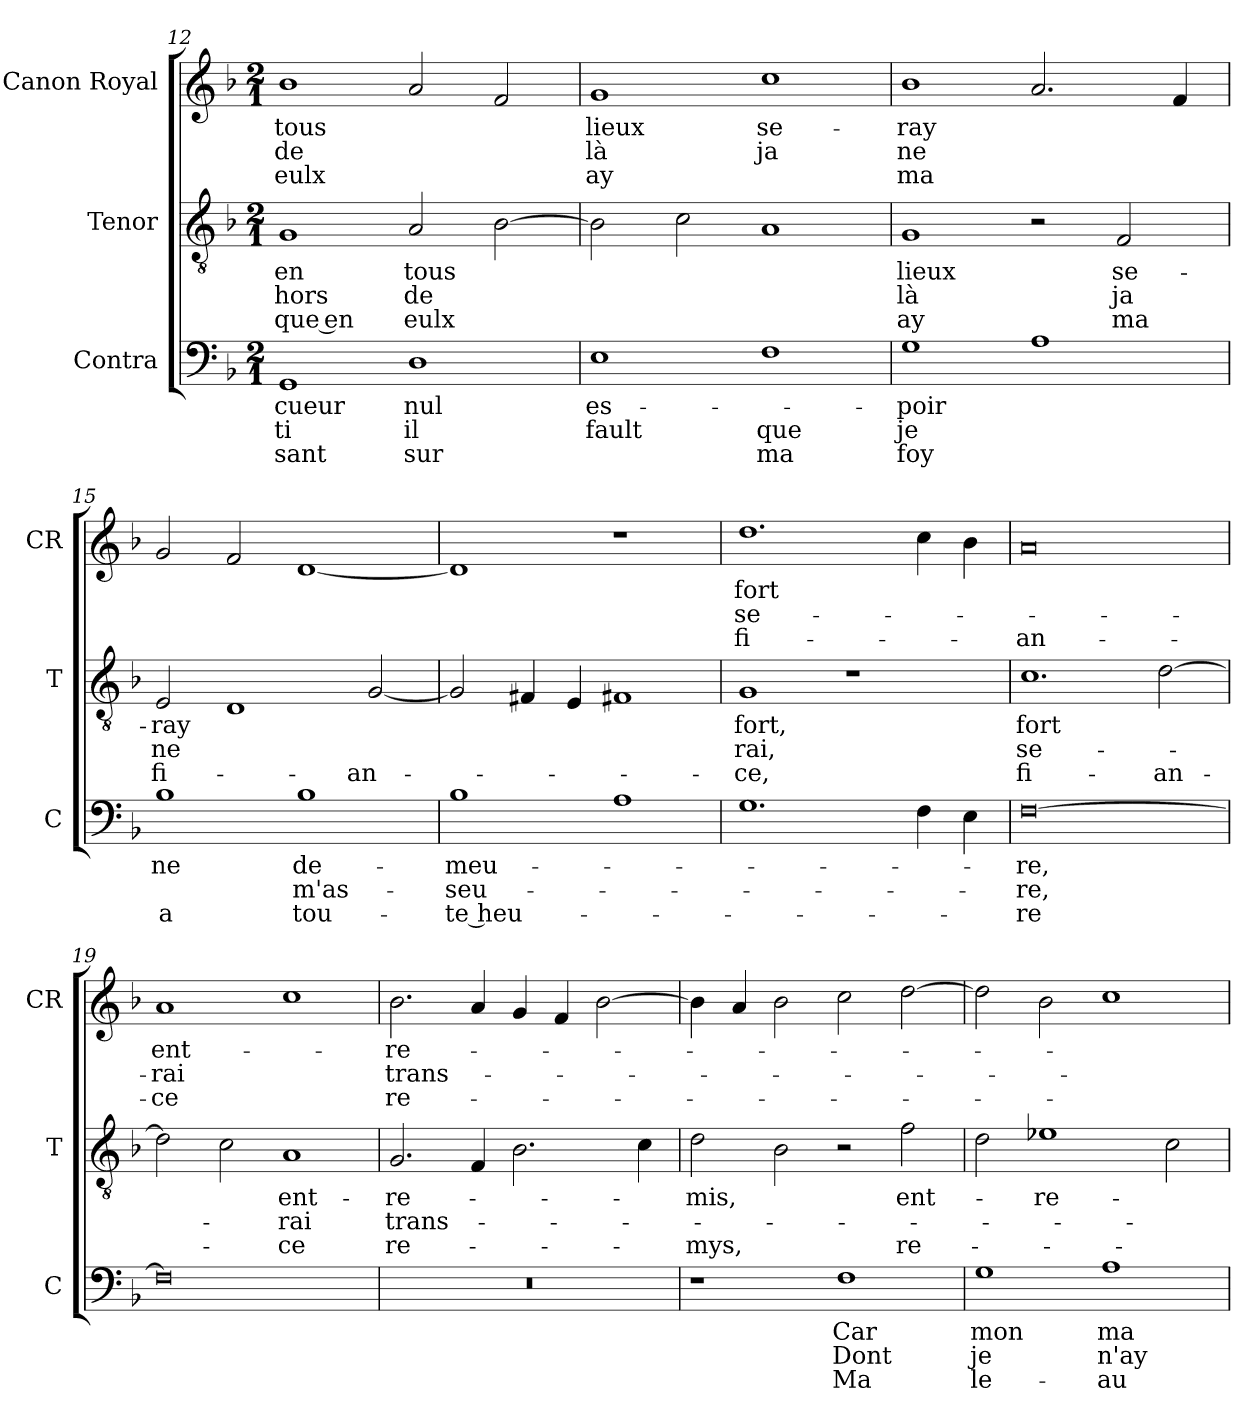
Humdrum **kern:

**kern	**text	**text	**text	**kern	**text	**text	**text	**kern	**text	**text	**text
*part3	*part3	*part3	*part3	*part2	*part2	*part2	*part2	*part1	*part1	*part1	*part1
*staff3	*staff3	*staff3	*staff3	*staff2	*staff2	*staff2	*staff2	*staff1	*staff1	*staff1	*staff1
*I"Contra	*	*	*	*I"Tenor	*	*	*	*I"Canon Royal	*	*	*
*I'C	*	*	*	*I'T	*	*	*	*I'CR	*	*	*
*clefF4	*	*	*	*clefGv2	*	*	*	*clefG2	*	*	*
*k[b-]	*	*	*	*k[b-]	*	*	*	*k[b-]	*	*	*
*M2/1	*	*	*	*M2/1	*	*	*	*M2/1	*	*	*
=12	=12	=12	=12	=12	=12	=12	=12	=12	=12	=12	=12
1GG	cueur	-ti	-sant	1G	en	hors	que en	1b-	tous	de	eulx
1D	nul	il	sur	2A	tous	de	eulx	2a	.	.	.
.	.	.	.	[2B-	.	.	.	2f	.	.	.
=13	=13	=13	=13	=13	=13	=13	=13	=13	=13	=13	=13
1E	es-	fault	.	2B-]	.	.	.	1g	lieux	là	ay
.	.	.	.	2c	.	.	.	.	.	.	.
1F	.	que	ma	1A	.	.	.	1cc	se-	ja	.
=14	=14	=14	=14	=14	=14	=14	=14	=14	=14	=14	=14
1G	-poir	je	foy	1G	lieux	là	ay	1b-	-ray	ne	ma
1A	.	.	.	2r	.	.	.	2.a	.	.	.
.	.	.	.	2F	se-	ja	ma	.	.	.	.
.	.	.	.	.	.	.	.	4f	.	.	.
=15	=15	=15	=15	=15	=15	=15	=15	=15	=15	=15	=15
1B-	ne	.	a	2E	-ray	ne	fi-	2g	.	.	.
.	.	.	.	1D	.	.	.	2f	.	.	.
1B-	de-	m'as-	tou-	.	.	.	.	[1d	.	.	.
.	.	.	.	[2G	.	.	-an-	.	.	.	.
=16	=16	=16	=16	=16	=16	=16	=16	=16	=16	=16	=16
1B-	-meu-	-seu-	-te heu-	2G]	.	.	.	1d]	.	.	.
.	.	.	.	4F#X	.	.	.	.	.	.	.
.	.	.	.	4E	.	.	.	.	.	.	.
1A	.	.	.	1F#X	.	.	.	1r	.	.	.
=17	=17	=17	=17	=17	=17	=17	=17	=17	=17	=17	=17
1.G	.	.	.	1G	fort,	rai,	-ce,	1.dd	fort	se-	fi-
.	.	.	.	1r	.	.	.	.	.	.	.
4F	.	.	.	.	.	.	.	4cc	.	.	.
4E	.	.	.	.	.	.	.	4b-	.	.	.
=18	=18	=18	=18	=18	=18	=18	=18	=18	=18	=18	=18
[0F	-re,	-re,	-re	1.c	fort	se-	fi-	0a	.	.	-an-
.	.	.	.	[2d	.	.	-an-	.	.	.	.
=19	=19	=19	=19	=19	=19	=19	=19	=19	=19	=19	=19
0F]	.	.	.	2d]	.	.	.	1a	ent-	-rai	-ce
.	.	.	.	2c	.	.	.	.	.	.	.
.	.	.	.	1A	ent-	-rai	-ce	1cc	.	.	.
=20	=20	=20	=20	=20	=20	=20	=20	=20	=20	=20	=20
0r	.	.	.	2.G	-re-	trans-	re-	2.b-	-re-	trans-	re-
.	.	.	.	4F	.	.	.	4a	.	.	.
.	.	.	.	2.B-	.	.	.	4g	.	.	.
.	.	.	.	.	.	.	.	4f	.	.	.
.	.	.	.	.	.	.	.	[2b-	.	.	.
.	.	.	.	4c	.	.	.	.	.	.	.
=21	=21	=21	=21	=21	=21	=21	=21	=21	=21	=21	=21
1r	.	.	.	2d	-mis,	.	-mys,	4b-]	.	.	.
.	.	.	.	.	.	.	.	4a	.	.	.
.	.	.	.	2B-	.	.	.	2b-	.	.	.
1F	Car	Dont	Ma	2r	.	.	.	2cc	.	.	.
.	.	.	.	2f	ent-	.	re-	[2dd	.	.	.
=22	=22	=22	=22	=22	=22	=22	=22	=22	=22	=22	=22
1G	mon	je	le-	2d	.	.	.	2dd]	.	.	.
.	.	.	.	1e-X	-re-	.	.	2b-	.	.	.
1A	ma-	n'ay	-au-	.	.	.	.	1cc	.	.	.
.	.	.	.	2c	.	.	.	.	.	.	.
=	=	=	=	=	=	=	=	=	=	=	=
*-	*-	*-	*-	*-	*-	*-	*-	*-	*-	*-	*-
